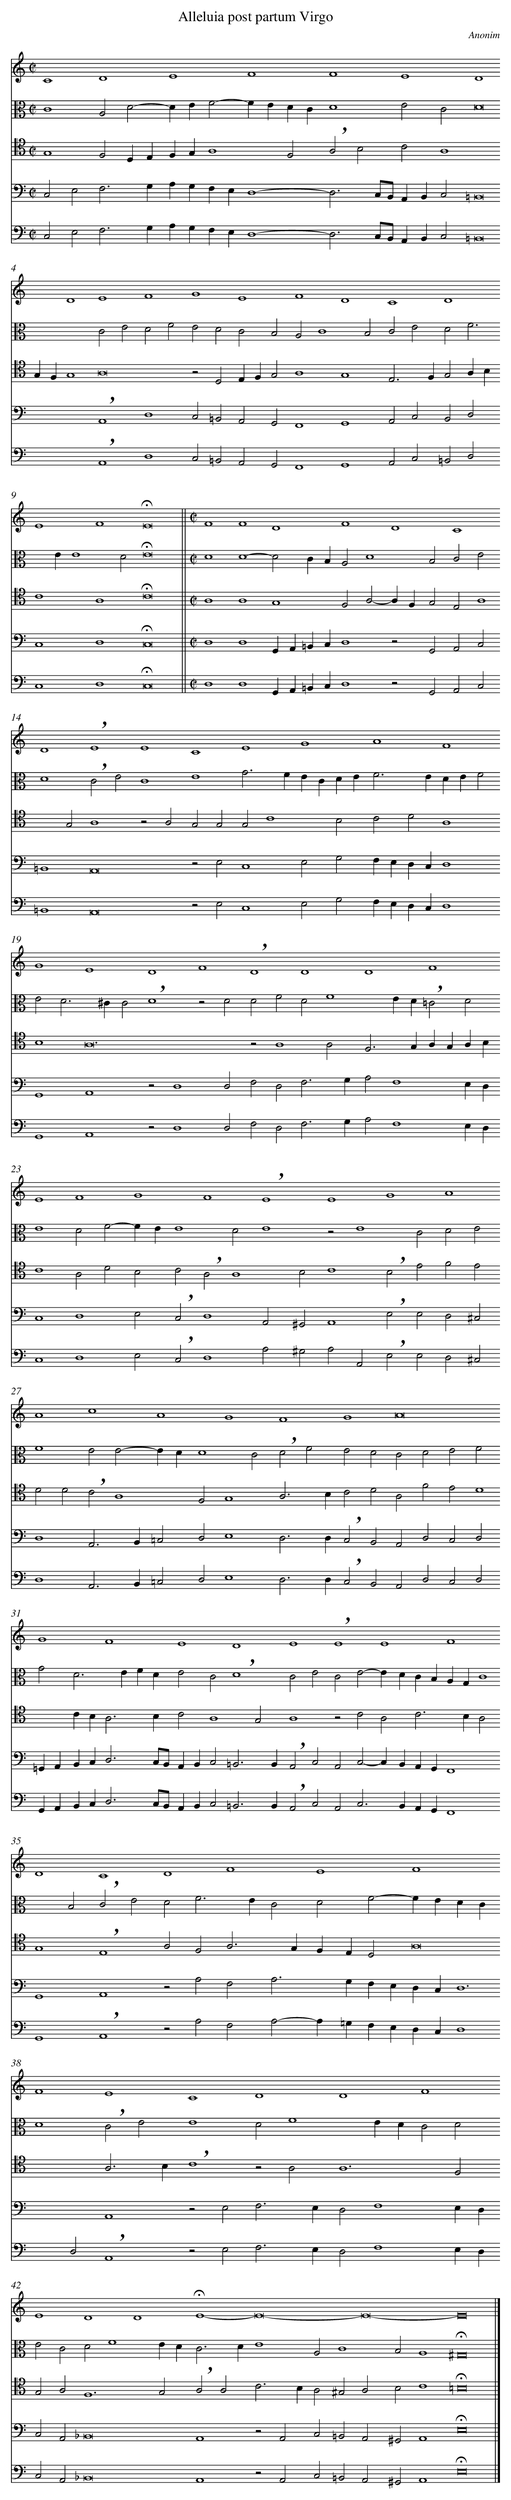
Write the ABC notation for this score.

X:1
T: Alleluia post partum Virgo
C: Anonim
L: 1/4
M: C|
V: 1
V: 2 clef=alto
V: 3 clef=tenor
V: 4 clef=bass
V: 5 clef=bass
K: C
[V:1] C4D4 [|]
[V:2] C4A,2D2- [|]
[V:3] G,4F,2D,E, [|]
[V:4] C,2E,2F,3G, [|]
[V:5] C,2E,2F,3G, [|]
[V:1] E4F4 [|]
[V:2] DEF2-FEDC [|]
[V:3] F,G,A,4F,2 [|]
[V:4] A,G,F,E,D,4- [|]
[V:5] A,G,F,E,D,4- [|]
[V:1] F4E4 [|]
[V:2] D4E2C2 [|]
[V:3] !breath!A,2B,2C2A,4 [|]
[V:4] D,3C,/B,,/A,,B,,C,2 [|]
[V:5] D,3C,/B,,/A,,B,,C,2 [|]
[V:1] D4D4 [|]
[V:2] D8 [|]
[V:3] G,F,G,4 [|]
[V:4] =B,,8 [|]
[V:5] =B,,8 [|]
[V:1] E4F4 [|]
[V:2] C2E2D2F2 [|]
[V:3] A,8 [|]
[V:4] !breath!A,,4D,4 [|]
[V:5] !breath!A,,4D,4 [|]
[V:1] G4E4 [|]
[V:2] E2D2C2B,2 [|]
[V:3] z2D,2E,F,G,2 [|]
[V:4] C,2=B,,2A,,2G,,2 [|]
[V:5] C,2=B,,2A,,2G,,2 [|]
[V:1] F4D4 [|]
[V:2] A,2C4B,2 [|]
[V:3] A,4G,4 [|]
[V:4] F,,4G,,4 [|]
[V:5] F,,4G,,4 [|]
[V:1] C4D4 [|]
[V:2] C2E2D2F3 [|]
[V:3] E,2>F,2G,2A,B, [|]
[V:4] A,,2C,2B,,2D,2 [|]
[V:5] A,,2C,2=B,,2D,2 [|]
[V:1] E4F4 [|]
[V:2] EE4D2 [|]
[V:3] C4A,4 [|]
[V:4] C,4D,4 [|]
[V:5] C,4D,4 [|]
[V:1] !fermata!E8 ||
[V:2] !fermata!E8 ||
[V:3] !fermata!C8 ||
[V:4] !fermata!C,8 ||
[V:5] !fermata!C,8 ||
[V:1] [M:C|]F4F4 [|]
[V:2] [M:C|]D4D4- [|]
[V:3] [M:C|]A,4A,4 [|]
[V:4] [M:C|]D,4D,4 [|]
[V:5] [M:C|]D,4D,4 [|]
[V:1] D4F4 [|]
[V:2] D2CB,A,2D4 [|]
[V:3] G,4F,2A,2- [|]
[V:4] G,,A,,=B,,C,D,4 [|]
[V:5] G,,A,,=B,,C,D,4 [|]
[V:1] D4C4 [|]
[V:2] B,2C2E2 [|]
[V:3] A,F,G,2E,2A,4 [|]
[V:4] z2G,,2A,,2C,2 [|]
[V:5] z2G,,2A,,2C,2 [|]
[V:1] D4!breath!E4 [|]
[V:2] D4!breath!C2E2 [|]
[V:3] G,2A,4 [|]
[V:4] =B,,4A,,8 [|]
[V:5] =B,,4A,,8 [|]
[V:1] E4C4 [|]
[V:2] C4E4 [|]
[V:3] z2A,2G,2G,2 [|]
[V:4] z2E,2 [|]
[V:5] z2E,2 [|]
[V:1] E4G4 [|]
[V:2] G2>F2ECDE [|]
[V:3] G,2C4B,2 [|]
[V:4] C,4E,2G,2 [|]
[V:5] C,4E,2G,2 [|]
[V:1] A4F4 [|]
[V:2] F2>E2DEF2 [|]
[V:3] C2D2A,4 [|]
[V:4] F,E,D,C,D,4 [|]
[V:5] F,E,D,C,D,4 [|]
[V:1] G4E4 [|]
[V:2] E2D2>^C2C2 [|]
[V:3] B,4A,12 [|]
[V:4] G,,4A,,4 [|]
[V:5] G,,4A,,4 [|]
[V:1] D4F4 [|]
[V:2] !breath!D4z2D2 [|]
[V:3]  [|]
[V:4] z2D,4D,2 [|]
[V:5] z2D,4D,2 [|]
[V:1] !breath!D4D4 [|]
[V:2] D2F2D2F4 [|]
[V:3] z2A,4A,2 [|]
[V:4] F,2D,2F,3G, [|]
[V:5] F,2D,2F,3G, [|]
[V:1] D4F4 [|]
[V:2] ED!breath!=C2D2 [|]
[V:3] F,2>G,2A,G,A,B, [|]
[V:4] A,2F,4E,D, [|]
[V:5] A,2F,4E,D, [|]
[V:1] E4F4 [|]
[V:2] E4D2F2- [|]
[V:3] C4A,2D2 [|]
[V:4] C,4D,4 [|]
[V:5] C,4D,4 [|]
[V:1] G4F4 [|]
[V:2] FEE4D2 [|]
[V:3] B,2C2!breath!A,2A,4 [|]
[V:4] E,2!breath!C,2D,4 [|]
[V:5] E,2!breath!C,2D,4 [|]
[V:1] !breath!E4E4 [|]
[V:2] E4z2E4 [|]
[V:3] B,2C4 [|]
[V:4] A,,2^G,,2A,,4 [|]
[V:5] A,2^G,2A,2A,,2 [|]
[V:1] G4A4 [|]
[V:2] C2D2E2 [|]
[V:3] !breath!B,2E2F2E2 [|]
[V:4] !breath!E,2E,2D,2^C,2 [|]
[V:5] !breath!E,2E,2D,2^C,2 [|]
[V:1] A4c4 [|]
[V:2] F4E2E2- [|]
[V:3] D2D2!breath!C2A,4 [|]
[V:4] D,4A,,3B,, [|]
[V:5] D,4A,,3B,, [|]
[V:1] A4G4 [|]
[V:2] EDD4C2 [|]
[V:3] F,2G,4 [|]
[V:4] =C,2D,2E,4 [|]
[V:5] =C,2D,2E,4 [|]
[V:1] F4G4 [|]
[V:2] !breath!D2F2E2D2 [|]
[V:3] A,2>B,2C2D2 [|]
[V:4] D,2>D,2!breath!C,2B,,2 [|]
[V:5] D,2>D,2!breath!C,2B,,2 [|]
[V:1] A8 [|]
[V:2] C2D2E2F2 [|]
[V:3] A,2F2E2D4 [|]
[V:4] A,,2D,2C,2D,2 [|]
[V:5] A,,2D,2C,2D,2 [|]
[V:1] G4F4 [|]
[V:2] G2D2>E2FD [|]
[V:3] CB,2<A,2B, [|]
[V:4] =G,,A,,B,,C,2<D,2C,/B,,/ [|]
[V:5] G,,A,,B,,C,2<D,2C,/B,,/ [|]
[V:1] E4D4 [|]
[V:2] E2C2!breath!D4 [|]
[V:3] C2A,4G,2 [|]
[V:4] A,,B,,C,2=B,,3B,, [|]
[V:5] A,,B,,C,2=B,,3B,, [|]
[V:1] E4!breath!E4 [|]
[V:2] C2E2C2E2- [|]
[V:3] A,4z2C2 [|]
[V:4] !breath!A,,2C,2A,,2C,2- [|]
[V:5] !breath!A,,2C,2A,,2C,3 [|]
[V:1] E4F4 [|]
[V:2] EDCB,A,G,C4 [|]
[V:3] A,2C2>B,2A,2 [|]
[V:4] C,B,,A,,G,,F,,4 [|]
[V:5] B,,A,,G,,F,,4 [|]
[V:1] D4C4 [|]
[V:2] B,2!breath!C2E2 [|]
[V:3] G,4!breath!E,4 [|]
[V:4] G,,4A,,4 [|]
[V:5] G,,4!breath!A,,4 [|]
[V:1] D4F4 [|]
[V:2] D2F2>E2C2 [|]
[V:3] A,2F,2A,3G, [|]
[V:4] z2A,2F,2A,3 [|]
[V:5] z2A,2F,2A,2- [|]
[V:1] E4F4 [|]
[V:2] D2F2-FEDC [|]
[V:3] F,E,D,2A,8 [|]
[V:4] G,F,E,D,C,D,6 [|]
[V:5] A,=G,F,E,D,C,D,4 [|]
[V:1] F4E4 [|]
[V:2] D4!breath!C2E2 [|]
[V:3] A,3B, [|]
[V:4] A,,4 [|]
[V:5] D,2!breath!A,,4 [|]
[V:1] C4D4 [|]
[V:2] E4D2F4 [|]
[V:3] !breath!C4z2A,2 [|]
[V:4] z2E,2F,3E, [|]
[V:5] z2E,2F,3E, [|]
[V:1] D4F4 [|]
[V:2] EDC2D2 [|]
[V:3] A,6F,2 [|]
[V:4] D,2F,4E,D, [|]
[V:5] D,2F,4E,D, [|]
[V:1] E4D4 [|]
[V:2] E2C2D2F4 [|]
[V:3] G,2A,2F,6 [|]
[V:4] C,2A,,2_B,,8 [|]
[V:5] C,2A,,2_B,,8 [|]
[V:1] D4!fermata!E4- [|]
[V:2] ED2<C2D [|]
[V:3] G,2!breath!A,2A,2 [|]
[V:4] A,,4 [|]
[V:5] A,,4 [|]
[V:1] E8- [|]
[V:2] E4A,2C4 [|]
[V:3] C2>B,2A,2^G,2 [|]
[V:4] z2A,,2C,2=B,,2 [|]
[V:5] z2A,,2C,2=B,,2 [|]
[V:1] E8- [|]
[V:2] B,2A,4 [|]
[V:3] A,2B,2C4 [|]
[V:4] A,,2^G,,2A,,4 [|]
[V:5] A,,2^G,,2A,,4 [|]
[V:1] E8 |]
[V:2] !fermata!^G,8 |]
[V:3] !fermata!=B,8 |]
[V:4] !fermata!E,8 |]
[V:5] !fermata!E,8 |]
